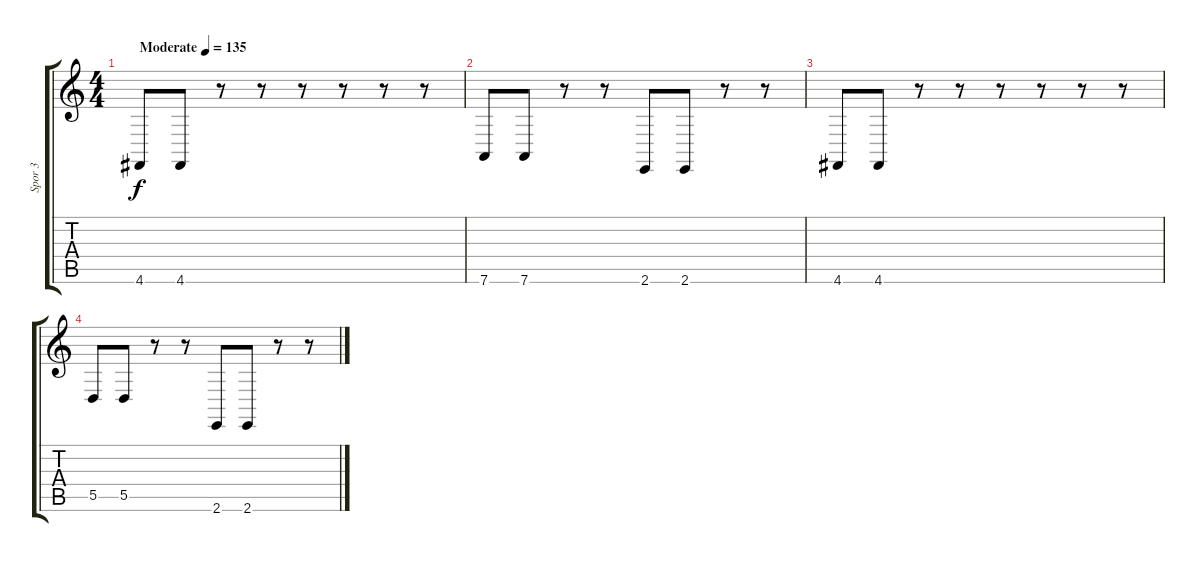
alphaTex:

\track ("Spor 3" "Spor 3") {instrument clavinet}
\staff {score tabs}
\tuning (E4 B3 G3 D3 A2 D2) {hide}
\ts (4 4)
\tempo (135 "Moderate")
\clef g2
\ks c
4.6.8{dy f instrument clavinet} 4.6.8 r.8 r.8 r.8 r.8 r.8 r.8 |
7.6.8 7.6.8 r.8 r.8 2.6.8 2.6.8 r.8 r.8 |
4.6.8 4.6.8 r.8 r.8 r.8 r.8 r.8 r.8 |
5.5.8 5.5.8 r.8 r.8 2.6.8 2.6.8 r.8 r.8
